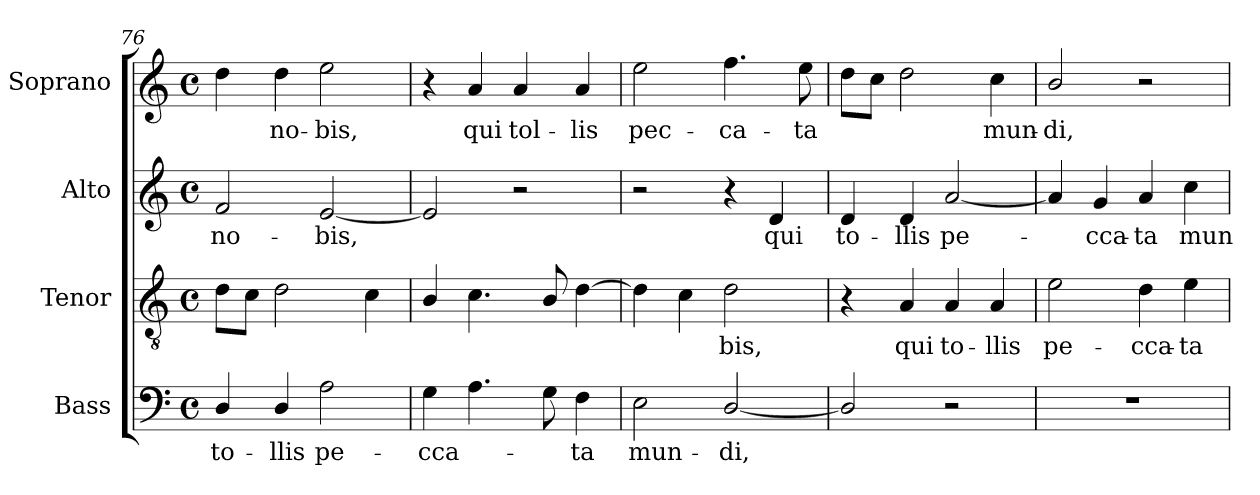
**kern	**text	**kern	**text	**kern	**text	**kern	**text
*part4	*part4	*part3	*part3	*part2	*part2	*part1	*part1
*staff4	*staff4	*staff3	*staff3	*staff2	*staff2	*staff1	*staff1
*I"Bass	*	*I"Tenor	*	*I"Alto	*	*I"Soprano	*
*I'B.	*	*I'T.	*	*I'A.	*	*I'S.	*
*clefF4	*	*clefGv2	*	*clefG2	*	*clefG2	*
*	*	*ITrd7c12	*	*	*	*	*
*k[]	*	*k[]	*	*k[]	*	*k[]	*
*C:	*	*C:	*	*C:	*	*C:	*
*M4/4	*	*M4/4	*	*M4/4	*	*M4/4	*
*met(c)	*	*met(c)	*	*met(c)	*	*met(c)	*
=76	=76	=76	=76	=76	=76	=76	=76
!	!LO:LY:b:color=#000000	!	!	!	!	!	!
!	!	!	!	!	!LO:LY:b:color=#000000	!	!
4Di/	to-	8Di\L	.	2fi/	no-	4ddi\	.
.	.	8Ci\J	.	.	.	.	.
!	!LO:LY:b:color=#000000	!	!	!	!	!	!
!	!	!	!	!	!	!	!LO:LY:b:color=#000000
4Di/	-llis	2Di\	.	.	.	4ddi\	no-
!	!LO:LY:b:color=#000000	!	!	!	!	!	!
!	!	!	!	!	!LO:LY:b:color=#000000	!	!
!	!	!	!	!	!	!	!LO:LY:b:color=#000000
2Ai\	pe-	.	.	[2ei/	-bis,	2eei\	-bis,
.	.	4Ci\	.	.	.	.	.
=77	=77	=77	=77	=77	=77	=77	=77
!	!LO:LY:b:color=#000000	!	!	!	!	!	!
4Gi\	-cca-	4BBi/	.	2ei/]	.	4r	.
!	!	!	!	!	!	!	!LO:LY:b:color=#000000
4.Ai\	.	4.Ci\	.	.	.	4ai/	qui
!	!	!	!	!	!	!	!LO:LY:b:color=#000000
.	.	.	.	2r	.	4ai/	tol-
8Gi\	.	8BBi/	.	.	.	.	.
!	!LO:LY:b:color=#000000	!	!	!	!	!	!
!	!	!	!	!	!	!	!LO:LY:b:color=#000000
4Fi\	-ta	[4Di\	.	.	.	4ai/	-lis
!!LO:LB:g=z
=78	=78	=78	=78	=78	=78	=78	=78
!	!LO:LY:b:color=#000000	!	!	!	!	!	!
!	!	!	!	!	!	!	!LO:LY:b:color=#000000
2Ei\	mun-	4Di\]	.	2r	.	2eei\	pec-
.	.	4Ci\	.	.	.	.	.
!	!LO:LY:b:color=#000000	!	!	!	!	!	!
!	!	!	!LO:LY:b:color=#000000	!	!	!	!
!	!	!	!	!	!	!	!LO:LY:b:color=#000000
[2Di/	-di,	2Di\	-bis,	4r	.	4.ffi\	-ca-
!	!	!	!	!	!LO:LY:b:color=#000000	!	!
.	.	.	.	4di/	qui	.	.
!	!	!	!	!	!	!	!LO:LY:b:color=#000000
.	.	.	.	.	.	8eei\	-ta
=79	=79	=79	=79	=79	=79	=79	=79
!	!	!	!	!	!LO:LY:b:color=#000000	!	!
2Di/]	.	4r	.	4di/	to-	8ddi\L	.
.	.	.	.	.	.	8cci\J	.
!	!	!	!LO:LY:b:color=#000000	!	!	!	!
!	!	!	!	!	!LO:LY:b:color=#000000	!	!
.	.	4AAi/	qui	4di/	-llis	2ddi\	.
!	!	!	!LO:LY:b:color=#000000	!	!	!	!
!	!	!	!	!	!LO:LY:b:color=#000000	!	!
2r	.	4AAi/	to-	[2ai/	pe-	.	.
!	!	!	!LO:LY:b:color=#000000	!	!	!	!
!	!	!	!	!	!	!	!LO:LY:b:color=#000000
.	.	4AAi/	-llis	.	.	4cci\	mun-
=80	=80	=80	=80	=80	=80	=80	=80
!	!	!	!LO:LY:b:color=#000000	!	!	!	!
!	!	!	!	!	!	!	!LO:LY:b:color=#000000
1r	.	2Ei\	pe-	4ai/]	.	2bi/	-di,
!	!	!	!	!	!LO:LY:b:color=#000000	!	!
.	.	.	.	4gi/	-cca-	.	.
!	!	!	!LO:LY:b:color=#000000	!	!	!	!
!	!	!	!	!	!LO:LY:b:color=#000000	!	!
.	.	4Di\	-cca-	4ai/	-ta	2r	.
!	!	!	!LO:LY:b:color=#000000	!	!	!	!
!	!	!	!	!	!LO:LY:b:color=#000000	!	!
.	.	4Ei\	-ta	4cci\	mun-	.	.
=	=	=	=	=	=	=	=
*-	*-	*-	*-	*-	*-	*-	*-
